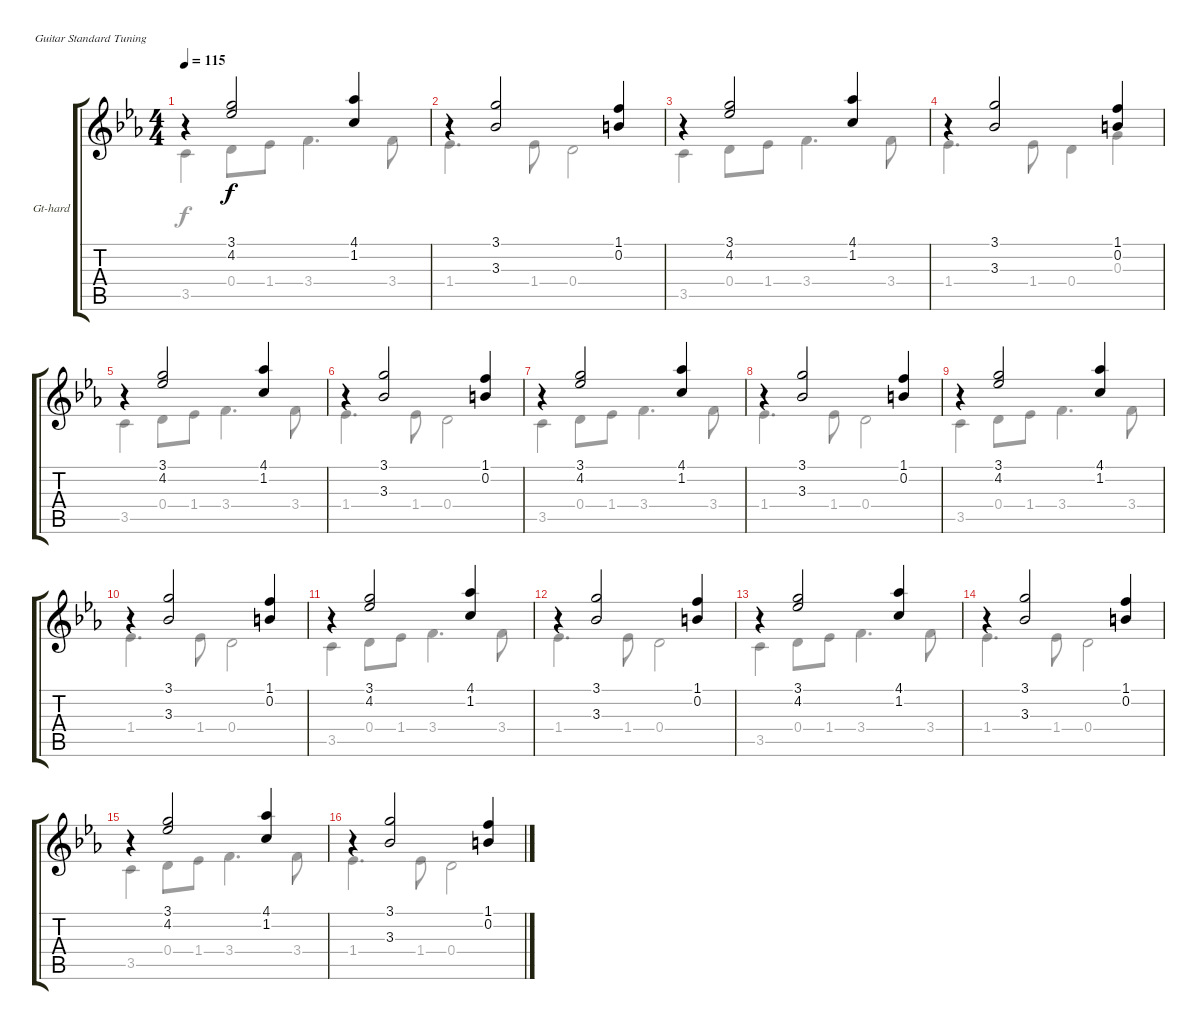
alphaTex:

\bracketExtendMode groupsimilarinstruments
\firstSystemTrackNameOrientation horizontal
\otherSystemsTrackNameOrientation horizontal
\track ("Full Guitar (acustics)" "Gt-hard") {instrument acousticguitarsteel}
\staff {score tabs}
\tuning (E4 B3 G3 D3 A2 E2)
\voice
\ts (4 4)
\tempo 115
\clef g2
\ks eb
r.4{dy f} (3.1 4.2).2 (4.1 1.2).4 |
r.4 (3.1 3.3).2 (1.1 0.2).4 |
r.4 (3.1 4.2).2 (4.1 1.2).4 |
r.4 (3.1 3.3).2 (1.1 0.2).4 |
r.4 (3.1 4.2).2 (4.1 1.2).4 |
r.4 (3.1 3.3).2 (1.1 0.2).4 |
r.4 (3.1 4.2).2 (4.1 1.2).4 |
r.4 (3.1 3.3).2 (1.1 0.2).4 |
r.4 (3.1 4.2).2 (4.1 1.2).4 |
r.4 (3.1 3.3).2 (1.1 0.2).4 |
r.4 (3.1 4.2).2 (4.1 1.2).4 |
r.4 (3.1 3.3).2 (1.1 0.2).4 |
r.4 (3.1 4.2).2 (4.1 1.2).4 |
r.4 (3.1 3.3).2 (1.1 0.2).4 |
r.4 (3.1 4.2).2 (4.1 1.2).4 |
r.4 (3.1 3.3).2 (1.1 0.2).4
\voice
\clef g2
\ottava regular
\simile none
\ks eb
3.5.4{dy f} 0.4.8 1.4.8 3.4.4{d} 3.4.8 |
1.4.4{d} 1.4.8 0.4.2 |
3.5.4 0.4.8 1.4.8 3.4.4{d} 3.4.8 |
1.4.4{d} 1.4.8 0.4.4 0.3.4 |
3.5.4 0.4.8 1.4.8 3.4.4{d} 3.4.8 |
1.4.4{d} 1.4.8 0.4.2 |
3.5.4 0.4.8 1.4.8 3.4.4{d} 3.4.8 |
1.4.4{d} 1.4.8 0.4.2 |
3.5.4 0.4.8 1.4.8 3.4.4{d} 3.4.8 |
1.4.4{d} 1.4.8 0.4.2 |
3.5.4 0.4.8 1.4.8 3.4.4{d} 3.4.8 |
1.4.4{d} 1.4.8 0.4.2 |
3.5.4 0.4.8 1.4.8 3.4.4{d} 3.4.8 |
1.4.4{d} 1.4.8 0.4.2 |
3.5.4 0.4.8 1.4.8 3.4.4{d} 3.4.8 |
1.4.4{d} 1.4.8 0.4.2
